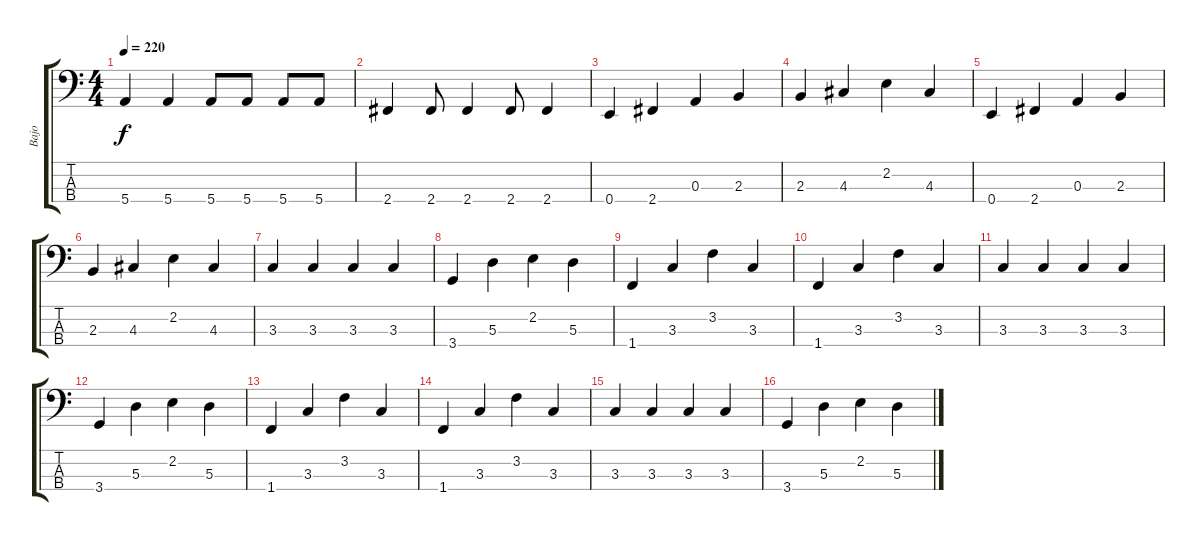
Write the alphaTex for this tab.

\track ("Bajo" "Bajo") {instrument electricbasspick}
\staff {score tabs}
\tuning (G2 D2 A1 E1) {hide}
\ts (4 4)
\tempo 220
\clef f4
\ks c
5.4.4{dy f} 5.4.4 5.4.8 5.4.8 5.4.8 5.4.8 |
2.4.4 2.4.8 2.4.4 2.4.8 2.4.4 |
0.4.4 2.4.4 0.3.4 2.3.4 |
2.3.4 4.3.4 2.2.4 4.3.4 |
0.4.4 2.4.4 0.3.4 2.3.4 |
2.3.4 4.3.4 2.2.4 4.3.4 |
3.3.4 3.3.4 3.3.4 3.3.4 |
3.4.4 5.3.4 2.2.4 5.3.4 |
1.4.4 3.3.4 3.2.4 3.3.4 |
1.4.4 3.3.4 3.2.4 3.3.4 |
3.3.4 3.3.4 3.3.4 3.3.4 |
3.4.4 5.3.4 2.2.4 5.3.4 |
1.4.4 3.3.4 3.2.4 3.3.4 |
1.4.4 3.3.4 3.2.4 3.3.4 |
3.3.4 3.3.4 3.3.4 3.3.4 |
3.4.4 5.3.4 2.2.4 5.3.4
